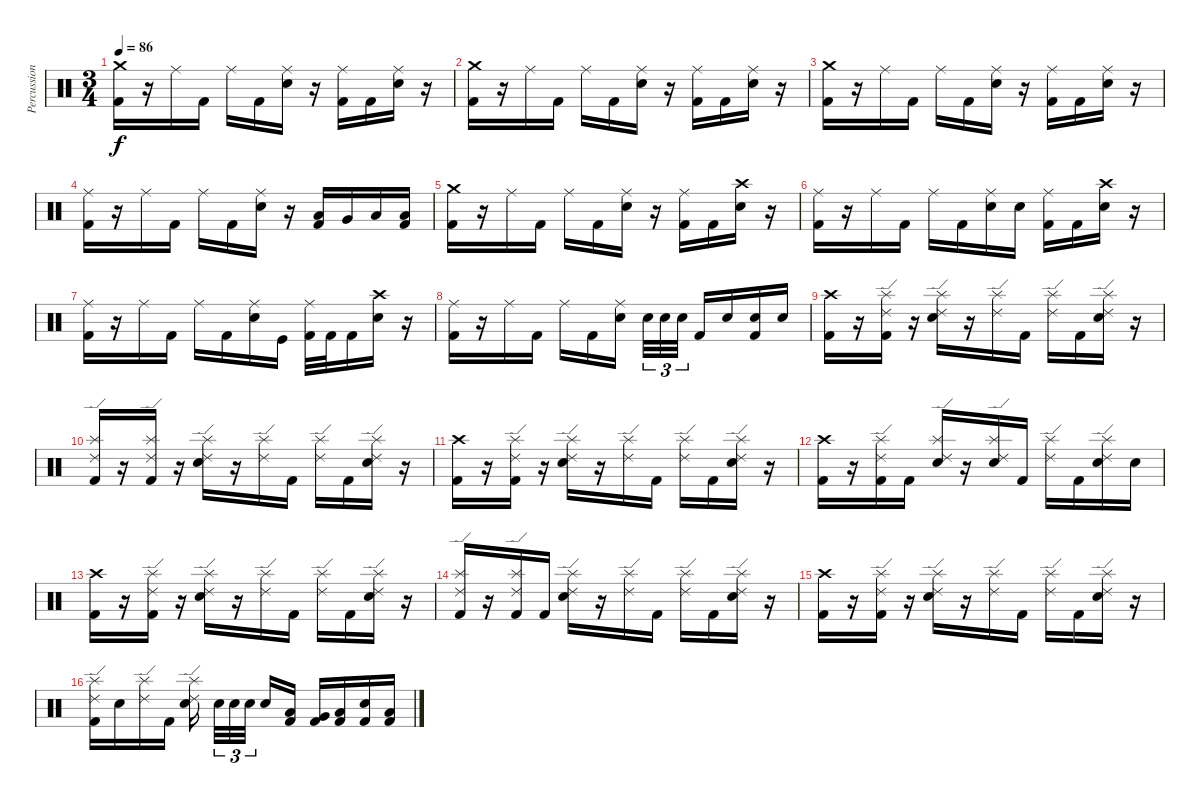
\track ("Percussion" "Percussion") {instrument percussion}
\staff {score}
\articulation defaults
\ts (3 4)
\tempo 86
\clef neutral
\ks c
("Crash medium (hit)" "Kick (hit) 2").16{dy f} r.16 "Ride (middle)".16 "Kick (hit) 2".16 "Ride (middle)".16 "Kick (hit) 2".16 ("Ride (middle)" "Electric Snare (hit)").16 r.16 ("Ride (middle)" "Kick (hit) 2").16 "Kick (hit) 2".16 ("Ride (middle)" "Electric Snare (hit)").16 r.16 |
("Crash medium (hit)" "Kick (hit) 2").16 r.16 "Ride (middle)".16 "Kick (hit) 2".16 "Ride (middle)".16 "Kick (hit) 2".16 ("Ride (middle)" "Electric Snare (hit)").16 r.16 ("Ride (middle)" "Kick (hit) 2").16 "Kick (hit) 2".16 ("Ride (middle)" "Electric Snare (hit)").16 r.16 |
("Crash medium (hit)" "Kick (hit) 2").16 r.16 "Ride (middle)".16 "Kick (hit) 2".16 "Ride (middle)".16 "Kick (hit) 2".16 ("Ride (middle)" "Electric Snare (hit)").16 r.16 ("Ride (middle)" "Kick (hit) 2").16 "Kick (hit) 2".16 ("Ride (middle)" "Electric Snare (hit)").16 r.16 |
("Ride (middle)" "Kick (hit) 2").16 r.16 "Ride (middle)".16 "Kick (hit) 2".16 "Ride (middle)".16 "Kick (hit) 2".16 ("Ride (middle)" "Electric Snare (hit)").16 r.16 ("Low Tom (hit)" "Kick (hit) 2").16 "Very Low Tom (hit)".16 "Low Floor Tom (hit)".16 ("Low Floor Tom (hit)" "Kick (hit) 2").16 |
("Crash medium (hit)" "Kick (hit) 2").16 r.16 "Ride (middle)".16 "Kick (hit) 2".16 "Ride (middle)".16 "Kick (hit) 2".16 ("Ride (middle)" "Electric Snare (hit)").16 r.16 ("Ride (middle)" "Kick (hit) 2").16 "Kick (hit) 2".16 ("Crash high (hit)" "Electric Snare (hit)").16 r.16 |
("Ride (middle)" "Kick (hit) 2").16 r.16 "Ride (middle)".16 "Kick (hit) 2".16 "Ride (middle)".16 "Kick (hit) 2".16 ("Ride (middle)" "Electric Snare (hit)").16 "Electric Snare (hit)".16 ("Ride (middle)" "Kick (hit) 2").16 "Kick (hit) 2".16 ("Crash high (hit)" "Electric Snare (hit)").16 r.16 |
("Ride (middle)" "Kick (hit) 2").16 r.16 "Ride (middle)".16 "Kick (hit) 2".16 "Ride (middle)".16 "Kick (hit) 2".16 ("Ride (middle)" "Electric Snare (hit)").16 "Kick (hit)".16 ("Ride (middle)" "Kick (hit) 2").32 "Kick (hit) 2".32 "Kick (hit) 2".16 ("Crash high (hit)" "Electric Snare (hit)").16 r.16 |
("Ride (middle)" "Kick (hit) 2").16 r.16 "Ride (middle)".16 "Kick (hit) 2".16 "Ride (middle)".16 "Kick (hit) 2".16 ("Ride (middle)" "Electric Snare (hit)").16 "Electric Snare (hit)".32{tu (3 2)} "Electric Snare (hit)".32{tu (3 2)} "Electric Snare (hit)".32{tu (3 2)} "Kick (hit) 2".16 "Electric Snare (hit)".16 ("Electric Snare (hit)" "Kick (hit) 2").16 "Electric Snare (hit)".16 |
("Crash high (hit)" "Kick (hit) 2").16 r.16 ("Splash (hit)" "Ride (edge) 2" "Kick (hit) 2").16 r.16 ("Splash (hit)" "Ride (edge) 2" "Electric Snare (hit)").16 r.16 ("Splash (hit)" "Ride (edge) 2").16 "Kick (hit) 2".16 ("Splash (hit)" "Ride (edge) 2").16 "Kick (hit) 2".16 ("Splash (hit)" "Ride (edge) 2" "Electric Snare (hit)").16 r.16 |
("Splash (hit)" "Ride (edge) 2" "Kick (hit) 2").16 r.16 ("Splash (hit)" "Ride (edge) 2" "Kick (hit) 2").16 r.16 ("Splash (hit)" "Ride (edge) 2" "Electric Snare (hit)").16 r.16 ("Splash (hit)" "Ride (edge) 2").16 "Kick (hit) 2".16 ("Splash (hit)" "Ride (edge) 2").16 "Kick (hit) 2".16 ("Splash (hit)" "Ride (edge) 2" "Electric Snare (hit)").16 r.16 |
("Crash high (hit)" "Kick (hit) 2").16 r.16 ("Splash (hit)" "Ride (edge) 2" "Kick (hit) 2").16 r.16 ("Splash (hit)" "Ride (edge) 2" "Electric Snare (hit)").16 r.16 ("Splash (hit)" "Ride (edge) 2").16 "Kick (hit) 2".16 ("Splash (hit)" "Ride (edge) 2").16 "Kick (hit) 2".16 ("Splash (hit)" "Ride (edge) 2" "Electric Snare (hit)").16 r.16 |
("Crash high (hit)" "Kick (hit) 2").16 r.16 ("Splash (hit)" "Ride (edge) 2" "Kick (hit) 2").16 "Kick (hit) 2".16 ("Splash (hit)" "Ride (edge) 2" "Electric Snare (hit)").16 r.16 ("Splash (hit)" "Ride (edge) 2" "Electric Snare (hit)").16 "Kick (hit) 2".16 ("Splash (hit)" "Ride (edge) 2").16 "Kick (hit) 2".16 ("Splash (hit)" "Ride (edge) 2" "Electric Snare (hit)").16 "Electric Snare (hit)".16 |
("Crash high (hit)" "Kick (hit) 2").16 r.16 ("Splash (hit)" "Ride (edge) 2" "Kick (hit) 2").16 r.16 ("Splash (hit)" "Ride (edge) 2" "Electric Snare (hit)").16 r.16 ("Splash (hit)" "Ride (edge) 2").16 "Kick (hit) 2".16 ("Splash (hit)" "Ride (edge) 2").16 "Kick (hit) 2".16 ("Splash (hit)" "Ride (edge) 2" "Electric Snare (hit)").16 r.16 |
("Splash (hit)" "Ride (edge) 2" "Kick (hit) 2").16 r.16 ("Splash (hit)" "Ride (edge) 2" "Kick (hit) 2").16 "Kick (hit) 2".16 ("Splash (hit)" "Ride (edge) 2" "Electric Snare (hit)").16 r.16 ("Splash (hit)" "Ride (edge) 2").16 "Kick (hit) 2".16 ("Splash (hit)" "Ride (edge) 2").16 "Kick (hit) 2".16 ("Splash (hit)" "Ride (edge) 2" "Electric Snare (hit)").16 r.16 |
("Crash high (hit)" "Kick (hit) 2").16 r.16 ("Splash (hit)" "Ride (edge) 2" "Kick (hit) 2").16 r.16 ("Splash (hit)" "Ride (edge) 2" "Electric Snare (hit)").16 r.16 ("Splash (hit)" "Ride (edge) 2").16 "Kick (hit) 2".16 ("Splash (hit)" "Ride (edge) 2").16 "Kick (hit) 2".16 ("Splash (hit)" "Ride (edge) 2" "Electric Snare (hit)").16 r.16 |
("Splash (hit)" "Ride (edge) 2" "Kick (hit) 2").16 "Electric Snare (hit)".16 ("Splash (hit)" "Ride (edge) 2").16 "Kick (hit) 2".16 ("Splash (hit)" "Ride (edge) 2" "Electric Snare (hit)").16 "Electric Snare (hit)".32{tu (3 2)} "Electric Snare (hit)".32{tu (3 2)} "Electric Snare (hit)".32{tu (3 2)} "Electric Snare (hit)".16 ("Low Tom (hit)" "Kick (hit) 2").16 ("Very Low Tom (hit)" "Kick (hit) 2").16 ("Low Floor Tom (hit)" "Kick (hit) 2").16 ("Electric Snare (hit)" "Kick (hit) 2").16 ("Low Floor Tom (hit)" "Kick (hit) 2").16
